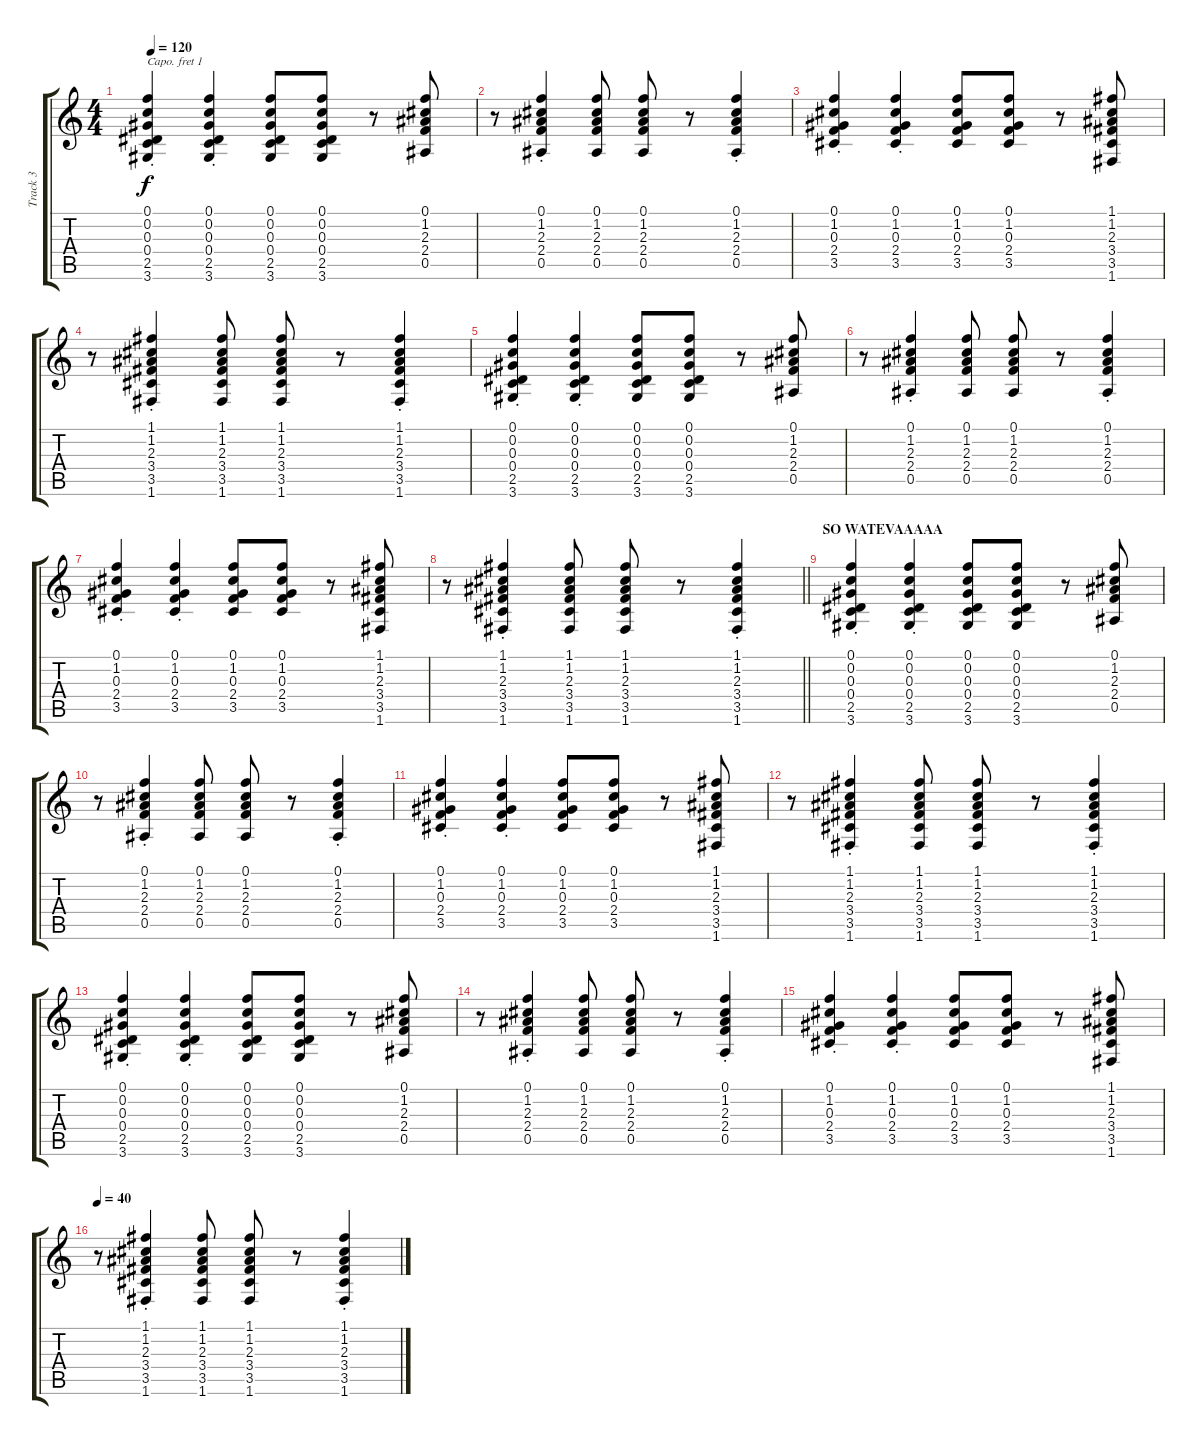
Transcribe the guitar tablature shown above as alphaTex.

\track ("Track 3" "Track 3") {instrument acousticguitarsteel}
\staff {score tabs}
\capo 1
\tuning (E4 B3 G3 D3 A2 E2) {hide}
\ts (4 4)
\tempo 120
\clef g2
\ks c
(0.1{st} 0.2{st} 0.3{st} 0.4{st} 2.5{st} 3.6{st}).4{dy f} (0.1{st} 0.2{st} 0.3{st} 0.4{st} 2.5{st} 3.6{st}).4 (0.1 0.2 0.3 0.4 2.5 3.6).8 (0.1 0.2 0.3 0.4 2.5 3.6).8 r.8 (0.1 1.2 2.3 2.4 0.5).8 |
r.8 (0.1{st} 1.2{st} 2.3{st} 2.4{st} 0.5{st}).4 (0.1 1.2 2.3 2.4 0.5).8 (0.1 1.2 2.3 2.4 0.5).8 r.8 (0.1{st} 1.2{st} 2.3{st} 2.4{st} 0.5{st}).4 |
(0.1{st} 1.2{st} 0.3{st} 2.4{st} 3.5{st}).4 (0.1{st} 1.2{st} 0.3{st} 2.4{st} 3.5{st}).4 (0.1 1.2 0.3 2.4 3.5).8 (0.1 1.2 0.3 2.4 3.5).8 r.8 (1.1 1.2 2.3 3.4 3.5 1.6).8 |
r.8 (1.1{st} 1.2{st} 2.3{st} 3.4{st} 3.5{st} 1.6{st}).4 (1.1 1.2 2.3 3.4 3.5 1.6).8 (1.1 1.2 2.3 3.4 3.5 1.6).8 r.8 (1.1{st} 1.2{st} 2.3{st} 3.4{st} 3.5{st} 1.6{st}).4 |
(0.1{st} 0.2{st} 0.3{st} 0.4{st} 2.5{st} 3.6{st}).4 (0.1{st} 0.2{st} 0.3{st} 0.4{st} 2.5{st} 3.6{st}).4 (0.1 0.2 0.3 0.4 2.5 3.6).8 (0.1 0.2 0.3 0.4 2.5 3.6).8 r.8 (0.1 1.2 2.3 2.4 0.5).8 |
r.8 (0.1{st} 1.2{st} 2.3{st} 2.4{st} 0.5{st}).4 (0.1 1.2 2.3 2.4 0.5).8 (0.1 1.2 2.3 2.4 0.5).8 r.8 (0.1{st} 1.2{st} 2.3{st} 2.4{st} 0.5{st}).4 |
(0.1{st} 1.2{st} 0.3{st} 2.4{st} 3.5{st}).4 (0.1{st} 1.2{st} 0.3{st} 2.4{st} 3.5{st}).4 (0.1 1.2 0.3 2.4 3.5).8 (0.1 1.2 0.3 2.4 3.5).8 r.8 (1.1 1.2 2.3 3.4 3.5 1.6).8 |
\barLineRight lightlight
r.8 (1.1{st} 1.2{st} 2.3{st} 3.4{st} 3.5{st} 1.6{st}).4 (1.1 1.2 2.3 3.4 3.5 1.6).8 (1.1 1.2 2.3 3.4 3.5 1.6).8 r.8 (1.1{st} 1.2{st} 2.3{st} 3.4{st} 3.5{st} 1.6{st}).4 |
\section ("" "SO WATEVAAAAA")
(0.1{st} 0.2{st} 0.3{st} 0.4{st} 2.5{st} 3.6{st}).4 (0.1{st} 0.2{st} 0.3{st} 0.4{st} 2.5{st} 3.6{st}).4 (0.1 0.2 0.3 0.4 2.5 3.6).8 (0.1 0.2 0.3 0.4 2.5 3.6).8 r.8 (0.1 1.2 2.3 2.4 0.5).8 |
r.8 (0.1{st} 1.2{st} 2.3{st} 2.4{st} 0.5{st}).4 (0.1 1.2 2.3 2.4 0.5).8 (0.1 1.2 2.3 2.4 0.5).8 r.8 (0.1{st} 1.2{st} 2.3{st} 2.4{st} 0.5{st}).4 |
(0.1{st} 1.2{st} 0.3{st} 2.4{st} 3.5{st}).4 (0.1{st} 1.2{st} 0.3{st} 2.4{st} 3.5{st}).4 (0.1 1.2 0.3 2.4 3.5).8 (0.1 1.2 0.3 2.4 3.5).8 r.8 (1.1 1.2 2.3 3.4 3.5 1.6).8 |
r.8 (1.1{st} 1.2{st} 2.3{st} 3.4{st} 3.5{st} 1.6{st}).4 (1.1 1.2 2.3 3.4 3.5 1.6).8 (1.1 1.2 2.3 3.4 3.5 1.6).8 r.8 (1.1{st} 1.2{st} 2.3{st} 3.4{st} 3.5{st} 1.6{st}).4 |
(0.1{st} 0.2{st} 0.3{st} 0.4{st} 2.5{st} 3.6{st}).4 (0.1{st} 0.2{st} 0.3{st} 0.4{st} 2.5{st} 3.6{st}).4 (0.1 0.2 0.3 0.4 2.5 3.6).8 (0.1 0.2 0.3 0.4 2.5 3.6).8 r.8 (0.1 1.2 2.3 2.4 0.5).8 |
r.8 (0.1{st} 1.2{st} 2.3{st} 2.4{st} 0.5{st}).4 (0.1 1.2 2.3 2.4 0.5).8 (0.1 1.2 2.3 2.4 0.5).8 r.8 (0.1{st} 1.2{st} 2.3{st} 2.4{st} 0.5{st}).4 |
(0.1{st} 1.2{st} 0.3{st} 2.4{st} 3.5{st}).4 (0.1{st} 1.2{st} 0.3{st} 2.4{st} 3.5{st}).4 (0.1 1.2 0.3 2.4 3.5).8 (0.1 1.2 0.3 2.4 3.5).8 r.8 (1.1 1.2 2.3 3.4 3.5 1.6).8 |
\tempo 40
r.8 (1.1{st} 1.2{st} 2.3{st} 3.4{st} 3.5{st} 1.6{st}).4 (1.1 1.2 2.3 3.4 3.5 1.6).8 (1.1 1.2 2.3 3.4 3.5 1.6).8 r.8 (1.1{st} 1.2{st} 2.3{st} 3.4{st} 3.5{st} 1.6{st}).4
